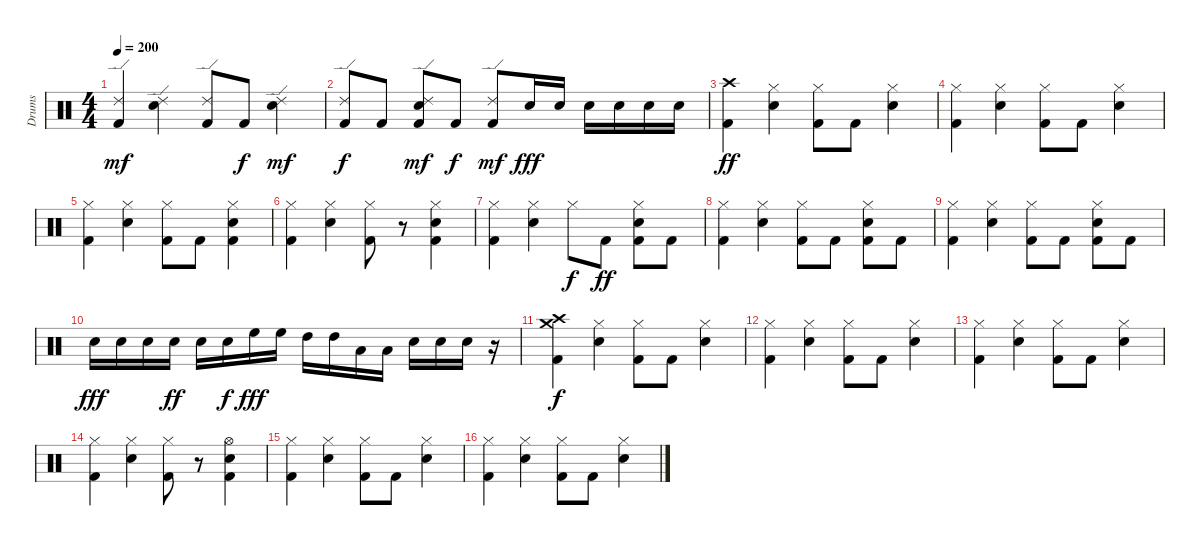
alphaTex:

\track ("Drums" "Drums") {instrument percussion}
\staff {score}
\articulation defaults
\ts (4 4)
\tempo 200
\clef neutral
\ks c
("Ride (edge) 2" "Kick (hit) 2").4{dy mf} ("Ride (edge) 2" "Snare (hit) 2").4 ("Ride (edge) 2" "Kick (hit) 2").8 "Kick (hit) 2".8{dy f} ("Ride (edge) 2" "Snare (hit) 2").4{dy mf} |
("Ride (edge) 2" "Kick (hit) 2").8{dy f} "Kick (hit) 2".8 ("Ride (edge) 2" "Snare (hit) 2" "Kick (hit) 2").8{dy mf} "Kick (hit) 2".8{dy f} ("Ride (edge) 2" "Kick (hit) 2").8{dy mf} "Snare (hit) 2".16{dy fff} "Snare (hit) 2".16 "Snare (hit) 2".16 "Snare (hit) 2".16 "Snare (hit) 2".16 "Snare (hit) 2".16 |
("Crash high (hit)" "Kick (hit) 2").4{dy ff} ("Hi-Hat (closed)" "Snare (hit) 2").4 ("Hi-Hat (closed)" "Kick (hit) 2").8 "Kick (hit) 2".8 ("Hi-Hat (closed)" "Snare (hit) 2").4 |
("Hi-Hat (closed)" "Kick (hit) 2").4 ("Hi-Hat (closed)" "Snare (hit) 2").4 ("Hi-Hat (closed)" "Kick (hit) 2").8 "Kick (hit) 2".8 ("Hi-Hat (closed)" "Snare (hit) 2").4 |
("Hi-Hat (closed)" "Kick (hit) 2").4 ("Hi-Hat (closed)" "Snare (hit) 2").4 ("Hi-Hat (closed)" "Kick (hit) 2").8 "Kick (hit) 2".8 ("Hi-Hat (closed)" "Snare (hit) 2" "Kick (hit) 2").4 |
("Hi-Hat (closed)" "Kick (hit) 2").4 ("Hi-Hat (closed)" "Snare (hit) 2").4 ("Hi-Hat (closed)" "Kick (hit) 2").8 r.8 ("Hi-Hat (closed)" "Snare (hit) 2" "Kick (hit) 2").4 |
("Hi-Hat (closed)" "Kick (hit) 2").4 ("Hi-Hat (closed)" "Snare (hit) 2").4 "Hi-Hat (closed)".8{dy f} "Kick (hit) 2".8{dy ff} ("Hi-Hat (closed)" "Snare (hit) 2" "Kick (hit) 2").8 "Kick (hit) 2".8 |
("Hi-Hat (closed)" "Kick (hit) 2").4 ("Hi-Hat (closed)" "Snare (hit) 2").4 ("Hi-Hat (closed)" "Kick (hit) 2").8 "Kick (hit) 2".8 ("Hi-Hat (closed)" "Snare (hit) 2" "Kick (hit) 2").8 "Kick (hit) 2".8 |
("Hi-Hat (closed)" "Kick (hit) 2").4 ("Hi-Hat (closed)" "Snare (hit) 2").4 ("Hi-Hat (closed)" "Kick (hit) 2").8 "Kick (hit) 2".8 ("Hi-Hat (closed)" "Snare (hit) 2" "Kick (hit) 2").8 "Kick (hit) 2".8 |
"Snare (hit) 2".16{dy fff} "Snare (hit) 2".16 "Snare (hit) 2".16 "Snare (hit) 2".16{dy ff} "Snare (hit) 2".16 "Snare (hit) 2".16{dy f} "High Floor Tom (hit)".16{dy fff} "High Floor Tom (hit)".16 "High Tom (hit)".16 "High Tom (hit)".16 "Low Tom (hit)".16 "Low Tom (hit)".16 "Snare (hit) 2".16 "Snare (hit) 2".16 "Snare (hit) 2".16 r.16 |
("Crash high (hit)" "Crash medium (hit)" "Kick (hit) 2").4{dy f} ("Hi-Hat (closed)" "Snare (hit) 2").4 ("Hi-Hat (closed)" "Kick (hit) 2").8 "Kick (hit) 2".8 ("Hi-Hat (closed)" "Snare (hit) 2").4 |
("Hi-Hat (closed)" "Kick (hit) 2").4 ("Hi-Hat (closed)" "Snare (hit) 2").4 ("Hi-Hat (closed)" "Kick (hit) 2").8 "Kick (hit) 2".8 ("Hi-Hat (closed)" "Snare (hit) 2").4 |
("Hi-Hat (closed)" "Kick (hit) 2").4 ("Hi-Hat (closed)" "Snare (hit) 2").4 ("Hi-Hat (closed)" "Kick (hit) 2").8 "Kick (hit) 2".8 ("Hi-Hat (closed)" "Snare (hit) 2").4 |
("Hi-Hat (closed)" "Kick (hit) 2").4 ("Hi-Hat (closed)" "Snare (hit) 2").4 ("Hi-Hat (closed)" "Kick (hit) 2").8 r.8 ("Hi-Hat (open)" "Snare (hit) 2" "Kick (hit) 2").4 |
("Hi-Hat (closed)" "Kick (hit) 2").4 ("Hi-Hat (closed)" "Snare (hit) 2").4 ("Hi-Hat (closed)" "Kick (hit) 2").8 "Kick (hit) 2".8 ("Hi-Hat (closed)" "Snare (hit) 2").4 |
("Hi-Hat (closed)" "Kick (hit) 2").4 ("Hi-Hat (closed)" "Snare (hit) 2").4 ("Hi-Hat (closed)" "Kick (hit) 2").8 "Kick (hit) 2".8 ("Hi-Hat (closed)" "Snare (hit) 2").4
